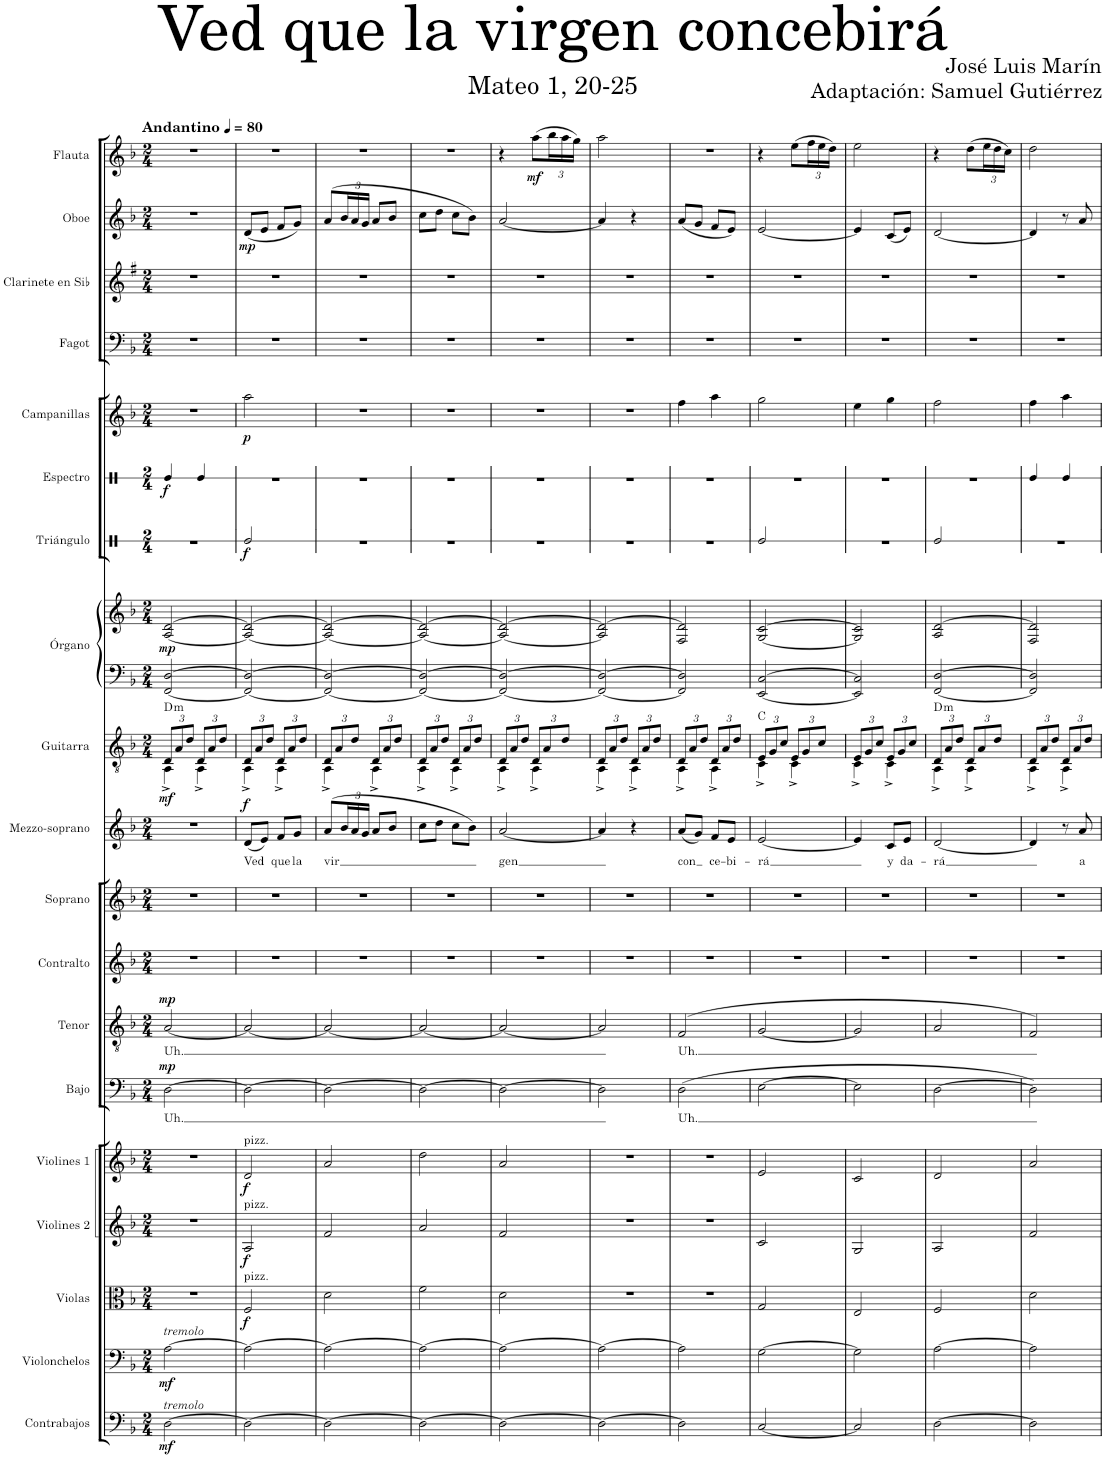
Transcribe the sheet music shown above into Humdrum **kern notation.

**kern	**dynam	**kern	**dynam	**kern	**dynam	**kern	**dynam	**kern	**dynam	**kern	**text	**dynam	**kern	**text	**dynam	**kern	**kern	**kern	**text	**dynam	**kern	**dynam	**harte	**kern	**kern	**dynam	**kern	**dynam	**kern	**dynam	**kern	**dynam	**kern	**kern	**kern	**dynam	**kern	**dynam
*part19	*part19	*part18	*part18	*part17	*part17	*part16	*part16	*part15	*part15	*part14	*part14	*part14	*part13	*part13	*part13	*part12	*part11	*part10	*part10	*part10	*part9	*part9	*part9	*part8	*part8	*part8	*part7	*part7	*part6	*part6	*part5	*part5	*part4	*part3	*part2	*part2	*part1	*part1
*staff20	*staff20	*staff19	*staff19	*staff18	*staff18	*staff17	*staff17	*staff16	*staff16	*staff15	*staff15	*staff15	*staff14	*staff14	*staff14	*staff13	*staff12	*staff11	*staff11	*staff11	*staff10	*staff10	*	*staff9	*staff8	*staff8/9	*staff7	*staff7	*staff6	*staff6	*staff5	*staff5	*staff4	*staff3	*staff2	*staff2	*staff1	*staff1
*I"Contrabajos	*	*I"Violonchelos	*	*I"Violas	*	*I"Violines 2	*	*I"Violines 1	*	*I"Bajo	*	*	*I"Tenor	*	*	*I"Contralto	*I"Soprano	*I"Mezzo-soprano	*	*	*I"Guitarra	*	*	*I"Órgano	*	*	*I"Triángulo	*	*I"Espectro	*	*I"Campanillas	*	*I"Fagot	*I"Clarinete en Sib	*I"Oboe	*	*I"Flauta	*
*I'Cbs.	*	*I'Vcs.	*	*I'Vlas.	*	*I'Vlns. 2	*	*I'Vlns. 1	*	*I'B.	*	*	*I'T.	*	*	*I'C.	*I'S.	*I'Mzs.	*	*	*I'Guit.	*	*	*	*	*	*	*	*	*	*I'Camp.	*	*I'Fg.	*I'Cl. en Sib	*I'Ob.	*	*I'Fl.	*
*	*	*	*	*	*	*	*	*	*	*	*	*	*	*	*	*	*	*	*	*	*	*	*	*	*	*	*stria1	*	*stria1	*	*	*	*	*	*	*	*	*
*clefF4	*	*clefF4	*	*clefC3	*	*clefG2	*	*clefG2	*	*clefF4	*	*	*clefGv2	*	*	*clefG2	*clefG2	*clefG2	*	*	*clefGv2	*	*	*clefF4	*clefG2	*	*clefX	*	*clefX	*	*clefG2	*	*clefF4	*clefG2	*clefG2	*	*clefG2	*
*Trd7c12	*	*	*	*	*	*	*	*	*	*	*	*	*	*	*	*	*	*	*	*	*	*	*	*	*	*	*	*	*	*	*Trd-7c-12	*	*	*Trd1c2	*	*	*	*
*k[b-]	*	*k[b-]	*	*k[b-]	*	*k[b-]	*	*k[b-]	*	*k[b-]	*	*	*k[b-]	*	*	*k[b-]	*k[b-]	*k[b-]	*	*	*k[b-]	*	*	*k[b-]	*k[b-]	*	*k[]	*	*k[]	*	*k[b-]	*	*k[b-]	*k[f#]	*k[b-]	*	*k[b-]	*
*M2/4	*	*M2/4	*	*M2/4	*	*M2/4	*	*M2/4	*	*M2/4	*	*	*M2/4	*	*	*M2/4	*M2/4	*M2/4	*	*	*M2/4	*	*	*M2/4	*M2/4	*	*M2/4	*	*M2/4	*	*M2/4	*	*M2/4	*M2/4	*M2/4	*	*M2/4	*
*MM80	*	*MM80	*	*MM80	*	*MM80	*	*MM80	*	*MM80	*	*	*MM80	*	*	*MM80	*MM80	*MM80	*	*	*MM80	*	*	*MM80	*MM80	*	*MM80	*	*MM80	*	*MM80	*	*MM80	*MM80	*MM80	*	*MM80	*
=1	=1	=1	=1	=1	=1	=1	=1	=1	=1	=1	=1	=1	=1	=1	=1	=1	=1	=1	=1	=1	=1	=1	=1	=1	=1	=1	=1	=1	=1	=1	=1	=1	=1	=1	=1	=1	=1	=1
!	!	!	!	!	!	!	!	!	!	!	!LO:LY:b	!	!	!LO:LY:b	!	!	!	!	!	!	!	!	!	!	!	!	!	!	!	!	!	!	!	!	!	!	!	!
*	*	*	*	*	*	*	*	*	*	*	*	*	*	*	*	*	*	*	*	*	*Xbrackettup	*	*	*	*	*	*	*	*	*	*	*	*	*	*	*	*	*
*	*	*	*	*	*	*	*	*	*	*	*	*	*	*	*	*	*	*	*	*	*^	*	*	*	*	*	*	*	*	*	*	*	*	*	*	*	*	*
!	!	!	!	!	!	!	!	!	!	!	!	!	!	!	!	!	!	!	!	!	!	!	!	!	!	!	!	!	!	!	!	!	!	!	!	!	!	!LO:TX:a:B:t=Andantino	!
!	!	!LO:TX:a:i:t=tremolo	!	!	!	!	!	!	!	!	!	!	!	!	!	!	!	!	!	!	!	!	!	!	!	!	!	!	!	!	!	!	!	!	!	!	!	!	!
!LO:TX:a:i:t=tremolo	!	!	!	!	!	!	!	!	!	!	!	!	!	!	!	!	!	!	!	!	!	!	!	!	!	!	!	!	!	!	!	!	!	!	!	!	!	!	!
!	!LO:DY:b	!	!LO:DY:b	!	!	!	!	!	!	!	!	!LO:DY:a	!	!	!LO:DY:a	!	!	!	!	!	!	!	!LO:DY:b	!LO:H:kt=m	!	!	!LO:DY:b	!	!	!	!LO:DY:b	!	!	!	!	!	!	!	!
[2D\	mf	[2A\	mf	2r	.	2r	.	2r	.	[2D\	Uh.	mp	[2A/	Uh.	mp	2r	2r	2r	.	.	12D/L	4AA^\	mf	D:min	[2FF/ [2D/	[2A/ [2d/	mp	2r	.	4Re/	f	2r	.	2r	2r	2r	.	2r	.
.	.	.	.	.	.	.	.	.	.	.	.	.	.	.	.	.	.	.	.	.	12A/	.	.	.	.	.	.	.	.	.	.	.	.	.	.	.	.	.	.
.	.	.	.	.	.	.	.	.	.	.	.	.	.	.	.	.	.	.	.	.	12d/J	.	.	.	.	.	.	.	.	.	.	.	.	.	.	.	.	.	.
.	.	.	.	.	.	.	.	.	.	.	.	.	.	.	.	.	.	.	.	.	12D/L	4AA^\	.	.	.	.	.	.	.	4Re/	.	.	.	.	.	.	.	.	.
.	.	.	.	.	.	.	.	.	.	.	.	.	.	.	.	.	.	.	.	.	12A/	.	.	.	.	.	.	.	.	.	.	.	.	.	.	.	.	.	.
.	.	.	.	.	.	.	.	.	.	.	.	.	.	.	.	.	.	.	.	.	12d/J	.	.	.	.	.	.	.	.	.	.	.	.	.	.	.	.	.	.
=2	=2	=2	=2	=2	=2	=2	=2	=2	=2	=2	=2	=2	=2	=2	=2	=2	=2	=2	=2	=2	=2	=2	=2	=2	=2	=2	=2	=2	=2	=2	=2	=2	=2	=2	=2	=2	=2	=2	=2
!	!	!	!	!	!	!	!	!LO:TX:a:t=pizz.	!	!	!	!	!	!	!	!	!	!	!	!	!	!	!	!	!	!	!	!	!	!	!	!	!	!	!	!	!	!	!
!	!	!	!	!	!	!LO:TX:a:t=pizz.	!	!	!	!	!	!	!	!	!	!	!	!	!	!	!	!	!	!	!	!	!	!	!	!	!	!	!	!	!	!	!	!	!
!	!	!	!	!LO:TX:a:t=pizz.	!	!	!	!	!	!	!	!	!	!	!	!	!	!	!	!	!	!	!	!	!	!	!	!	!	!	!	!	!	!	!	!	!	!	!
!	!	!	!	!	!LO:DY:b	!	!LO:DY:b	!	!LO:DY:b	!	!	!	!	!	!	!	!	!	!LO:LY:b	!LO:DY:a	!	!	!	!	!	!	!	!	!LO:DY:b	!	!	!	!LO:DY:b	!	!	!	!LO:DY:b	!	!
2D\_	.	2A\_	.	2F/	f	2A/	f	2d/	f	2D\_	.	.	2A/_	.	.	2r	2r	(8d/L	Ved	f	12D/L	4AA^\	.	.	2FF/_ 2D/_	2A/_ 2d/_	.	2Re/	f	2r	.	2aa\	p	2r	2r	(8d/L	mp	2r	.
.	.	.	.	.	.	.	.	.	.	.	.	.	.	.	.	.	.	.	.	.	12A/	.	.	.	.	.	.	.	.	.	.	.	.	.	.	.	.	.	.
.	.	.	.	.	.	.	.	.	.	.	.	.	.	.	.	.	.	8e/J)	.	.	.	.	.	.	.	.	.	.	.	.	.	.	.	.	.	8e/J	.	.	.
.	.	.	.	.	.	.	.	.	.	.	.	.	.	.	.	.	.	.	.	.	12d/J	.	.	.	.	.	.	.	.	.	.	.	.	.	.	.	.	.	.
!	!	!	!	!	!	!	!	!	!	!	!	!	!	!	!	!	!	!	!LO:LY:b	!	!	!	!	!	!	!	!	!	!	!	!	!	!	!	!	!	!	!	!
.	.	.	.	.	.	.	.	.	.	.	.	.	.	.	.	.	.	8f/L	que	.	12D/L	4AA^\	.	.	.	.	.	.	.	.	.	.	.	.	.	8f/L	.	.	.
.	.	.	.	.	.	.	.	.	.	.	.	.	.	.	.	.	.	.	.	.	12A/	.	.	.	.	.	.	.	.	.	.	.	.	.	.	.	.	.	.
!	!	!	!	!	!	!	!	!	!	!	!	!	!	!	!	!	!	!	!LO:LY:b	!	!	!	!	!	!	!	!	!	!	!	!	!	!	!	!	!	!	!	!
.	.	.	.	.	.	.	.	.	.	.	.	.	.	.	.	.	.	8g/J	la	.	.	.	.	.	.	.	.	.	.	.	.	.	.	.	.	8g/J)	.	.	.
.	.	.	.	.	.	.	.	.	.	.	.	.	.	.	.	.	.	.	.	.	12d/J	.	.	.	.	.	.	.	.	.	.	.	.	.	.	.	.	.	.
=3	=3	=3	=3	=3	=3	=3	=3	=3	=3	=3	=3	=3	=3	=3	=3	=3	=3	=3	=3	=3	=3	=3	=3	=3	=3	=3	=3	=3	=3	=3	=3	=3	=3	=3	=3	=3	=3	=3	=3
!	!	!	!	!	!	!	!	!	!	!	!	!	!	!	!	!	!	!	!LO:LY:b	!	!	!	!	!	!	!	!	!	!	!	!	!	!	!	!	!	!	!	!
2D\_	.	2A\_	.	2d\	.	2f/	.	2a/	.	2D\_	.	.	2A/_	.	.	2r	2r	(8a/L	vir	.	12D/L	4AA^\	.	.	2FF/_ 2D/_	2A/_ 2d/_	.	2r	.	2r	.	2r	.	2r	2r	(8a/L	.	2r	.
.	.	.	.	.	.	.	.	.	.	.	.	.	.	.	.	.	.	.	.	.	12A/	.	.	.	.	.	.	.	.	.	.	.	.	.	.	.	.	.	.
*	*	*	*	*	*	*	*	*	*	*	*	*	*	*	*	*	*	*Xbrackettup	*	*	*	*	*	*	*	*	*	*	*	*	*	*	*	*	*	*Xbrackettup	*	*	*
.	.	.	.	.	.	.	.	.	.	.	.	.	.	.	.	.	.	24b-/L	.	.	.	.	.	.	.	.	.	.	.	.	.	.	.	.	.	24b-/L	.	.	.
.	.	.	.	.	.	.	.	.	.	.	.	.	.	.	.	.	.	24a/	.	.	12d/J	.	.	.	.	.	.	.	.	.	.	.	.	.	.	24a/	.	.	.
.	.	.	.	.	.	.	.	.	.	.	.	.	.	.	.	.	.	24g/JJ	.	.	.	.	.	.	.	.	.	.	.	.	.	.	.	.	.	24g/JJ	.	.	.
.	.	.	.	.	.	.	.	.	.	.	.	.	.	.	.	.	.	8a/L	.	.	12D/L	4AA^\	.	.	.	.	.	.	.	.	.	.	.	.	.	8a/L	.	.	.
.	.	.	.	.	.	.	.	.	.	.	.	.	.	.	.	.	.	.	.	.	12A/	.	.	.	.	.	.	.	.	.	.	.	.	.	.	.	.	.	.
.	.	.	.	.	.	.	.	.	.	.	.	.	.	.	.	.	.	8b-/J	.	.	.	.	.	.	.	.	.	.	.	.	.	.	.	.	.	8b-/J	.	.	.
.	.	.	.	.	.	.	.	.	.	.	.	.	.	.	.	.	.	.	.	.	12d/J	.	.	.	.	.	.	.	.	.	.	.	.	.	.	.	.	.	.
=4	=4	=4	=4	=4	=4	=4	=4	=4	=4	=4	=4	=4	=4	=4	=4	=4	=4	=4	=4	=4	=4	=4	=4	=4	=4	=4	=4	=4	=4	=4	=4	=4	=4	=4	=4	=4	=4	=4	=4
2D\_	.	2A\_	.	2f\	.	2a/	.	2dd\	.	2D\_	.	.	2A/_	.	.	2r	2r	8cc\L	.	.	12D/L	4AA^\	.	.	2FF/_ 2D/_	2A/_ 2d/_	.	2r	.	2r	.	2r	.	2r	2r	8cc\L	.	2r	.
.	.	.	.	.	.	.	.	.	.	.	.	.	.	.	.	.	.	.	.	.	12A/	.	.	.	.	.	.	.	.	.	.	.	.	.	.	.	.	.	.
.	.	.	.	.	.	.	.	.	.	.	.	.	.	.	.	.	.	8dd\J	.	.	.	.	.	.	.	.	.	.	.	.	.	.	.	.	.	8dd\J	.	.	.
.	.	.	.	.	.	.	.	.	.	.	.	.	.	.	.	.	.	.	.	.	12d/J	.	.	.	.	.	.	.	.	.	.	.	.	.	.	.	.	.	.
.	.	.	.	.	.	.	.	.	.	.	.	.	.	.	.	.	.	8cc\L	.	.	12D/L	4AA^\	.	.	.	.	.	.	.	.	.	.	.	.	.	8cc\L	.	.	.
.	.	.	.	.	.	.	.	.	.	.	.	.	.	.	.	.	.	.	.	.	12A/	.	.	.	.	.	.	.	.	.	.	.	.	.	.	.	.	.	.
.	.	.	.	.	.	.	.	.	.	.	.	.	.	.	.	.	.	8b-\J)	.	.	.	.	.	.	.	.	.	.	.	.	.	.	.	.	.	8b-\J)	.	.	.
.	.	.	.	.	.	.	.	.	.	.	.	.	.	.	.	.	.	.	.	.	12d/J	.	.	.	.	.	.	.	.	.	.	.	.	.	.	.	.	.	.
=5	=5	=5	=5	=5	=5	=5	=5	=5	=5	=5	=5	=5	=5	=5	=5	=5	=5	=5	=5	=5	=5	=5	=5	=5	=5	=5	=5	=5	=5	=5	=5	=5	=5	=5	=5	=5	=5	=5	=5
!	!	!	!	!	!	!	!	!	!	!	!	!	!	!	!	!	!	!	!LO:LY:b	!	!	!	!	!	!	!	!	!	!	!	!	!	!	!	!	!	!	!	!
2D\_	.	2A\_	.	2d\	.	2f/	.	2a/	.	2D\_	.	.	2A/_	.	.	2r	2r	[2a/	gen	.	12D/L	4AA^\	.	.	2FF/_ 2D/_	2A/_ 2d/_	.	2r	.	2r	.	2r	.	2r	2r	[2a/	.	4r	.
.	.	.	.	.	.	.	.	.	.	.	.	.	.	.	.	.	.	.	.	.	12A/	.	.	.	.	.	.	.	.	.	.	.	.	.	.	.	.	.	.
.	.	.	.	.	.	.	.	.	.	.	.	.	.	.	.	.	.	.	.	.	12d/J	.	.	.	.	.	.	.	.	.	.	.	.	.	.	.	.	.	.
!	!	!	!	!	!	!	!	!	!	!	!	!	!	!	!	!	!	!	!	!	!	!	!	!	!	!	!	!	!	!	!	!	!	!	!	!	!	!	!LO:DY:b
.	.	.	.	.	.	.	.	.	.	.	.	.	.	.	.	.	.	.	.	.	12D/L	4AA^\	.	.	.	.	.	.	.	.	.	.	.	.	.	.	.	(8aa\L	mf
.	.	.	.	.	.	.	.	.	.	.	.	.	.	.	.	.	.	.	.	.	12A/	.	.	.	.	.	.	.	.	.	.	.	.	.	.	.	.	.	.
*	*	*	*	*	*	*	*	*	*	*	*	*	*	*	*	*	*	*	*	*	*	*	*	*	*	*	*	*	*	*	*	*	*	*	*	*	*	*Xbrackettup	*
.	.	.	.	.	.	.	.	.	.	.	.	.	.	.	.	.	.	.	.	.	.	.	.	.	.	.	.	.	.	.	.	.	.	.	.	.	.	24bb-\L	.
.	.	.	.	.	.	.	.	.	.	.	.	.	.	.	.	.	.	.	.	.	12d/J	.	.	.	.	.	.	.	.	.	.	.	.	.	.	.	.	24aa\	.
.	.	.	.	.	.	.	.	.	.	.	.	.	.	.	.	.	.	.	.	.	.	.	.	.	.	.	.	.	.	.	.	.	.	.	.	.	.	24gg\JJ)	.
=6	=6	=6	=6	=6	=6	=6	=6	=6	=6	=6	=6	=6	=6	=6	=6	=6	=6	=6	=6	=6	=6	=6	=6	=6	=6	=6	=6	=6	=6	=6	=6	=6	=6	=6	=6	=6	=6	=6	=6
2D\_	.	2A\_	.	2r	.	2r	.	2r	.	2D\]	.	.	2A/]	.	.	2r	2r	4a/]	.	.	12D/L	4AA^\	.	.	2FF/_ 2D/_	2A/] 2d/_	.	2r	.	2r	.	2r	.	2r	2r	4a/]	.	2aa\	.
.	.	.	.	.	.	.	.	.	.	.	.	.	.	.	.	.	.	.	.	.	12A/	.	.	.	.	.	.	.	.	.	.	.	.	.	.	.	.	.	.
.	.	.	.	.	.	.	.	.	.	.	.	.	.	.	.	.	.	.	.	.	12d/J	.	.	.	.	.	.	.	.	.	.	.	.	.	.	.	.	.	.
.	.	.	.	.	.	.	.	.	.	.	.	.	.	.	.	.	.	4r	.	.	12D/L	4AA^\	.	.	.	.	.	.	.	.	.	.	.	.	.	4r	.	.	.
.	.	.	.	.	.	.	.	.	.	.	.	.	.	.	.	.	.	.	.	.	12A/	.	.	.	.	.	.	.	.	.	.	.	.	.	.	.	.	.	.
.	.	.	.	.	.	.	.	.	.	.	.	.	.	.	.	.	.	.	.	.	12d/J	.	.	.	.	.	.	.	.	.	.	.	.	.	.	.	.	.	.
=7	=7	=7	=7	=7	=7	=7	=7	=7	=7	=7	=7	=7	=7	=7	=7	=7	=7	=7	=7	=7	=7	=7	=7	=7	=7	=7	=7	=7	=7	=7	=7	=7	=7	=7	=7	=7	=7	=7	=7
!	!	!	!	!	!	!	!	!	!	!	!LO:LY:b	!	!	!LO:LY:b	!	!	!	!	!LO:LY:b	!	!	!	!	!	!	!	!	!	!	!	!	!	!	!	!	!	!	!	!
2D\]	.	2A\]	.	2r	.	2r	.	2r	.	(2D\	Uh.	.	(>2F/	Uh.	.	2r	2r	(8a/L	con	.	12D/L	4AA^\	.	.	2FF/] 2D/]	2F/ 2d/]	.	2r	.	2r	.	4ff\	.	2r	2r	(8a/L	.	2r	.
.	.	.	.	.	.	.	.	.	.	.	.	.	.	.	.	.	.	.	.	.	12A/	.	.	.	.	.	.	.	.	.	.	.	.	.	.	.	.	.	.
.	.	.	.	.	.	.	.	.	.	.	.	.	.	.	.	.	.	8g/J)	.	.	.	.	.	.	.	.	.	.	.	.	.	.	.	.	.	8g/J	.	.	.
.	.	.	.	.	.	.	.	.	.	.	.	.	.	.	.	.	.	.	.	.	12d/J	.	.	.	.	.	.	.	.	.	.	.	.	.	.	.	.	.	.
!	!	!	!	!	!	!	!	!	!	!	!	!	!	!	!	!	!	!	!LO:LY:b	!	!	!	!	!	!	!	!	!	!	!	!	!	!	!	!	!	!	!	!
.	.	.	.	.	.	.	.	.	.	.	.	.	.	.	.	.	.	8f/L	ce-	.	12D/L	4AA^\	.	.	.	.	.	.	.	.	.	4aa\	.	.	.	8f/L	.	.	.
.	.	.	.	.	.	.	.	.	.	.	.	.	.	.	.	.	.	.	.	.	12A/	.	.	.	.	.	.	.	.	.	.	.	.	.	.	.	.	.	.
!	!	!	!	!	!	!	!	!	!	!	!	!	!	!	!	!	!	!	!LO:LY:b	!	!	!	!	!	!	!	!	!	!	!	!	!	!	!	!	!	!	!	!
.	.	.	.	.	.	.	.	.	.	.	.	.	.	.	.	.	.	8e/J	-bi-	.	.	.	.	.	.	.	.	.	.	.	.	.	.	.	.	8e/J)	.	.	.
.	.	.	.	.	.	.	.	.	.	.	.	.	.	.	.	.	.	.	.	.	12d/J	.	.	.	.	.	.	.	.	.	.	.	.	.	.	.	.	.	.
=8	=8	=8	=8	=8	=8	=8	=8	=8	=8	=8	=8	=8	=8	=8	=8	=8	=8	=8	=8	=8	=8	=8	=8	=8	=8	=8	=8	=8	=8	=8	=8	=8	=8	=8	=8	=8	=8	=8	=8
!	!	!	!	!	!	!	!	!	!	!	!	!	!	!	!	!	!	!	!LO:LY:b	!	!	!	!	!	!	!	!	!	!	!	!	!	!	!	!	!	!	!	!
[2C/	.	[2G\	.	2G/	.	2c/	.	2e/	.	[2E\	.	.	[2G/	.	.	2r	2r	[2e/	-rá	.	12E/L	4C^\	.	C:maj	[2EE/ [2C/	[2G/ [2c/	.	2Re/	.	2r	.	2gg\	.	2r	2r	[2e/	.	4r	.
.	.	.	.	.	.	.	.	.	.	.	.	.	.	.	.	.	.	.	.	.	12G/	.	.	.	.	.	.	.	.	.	.	.	.	.	.	.	.	.	.
.	.	.	.	.	.	.	.	.	.	.	.	.	.	.	.	.	.	.	.	.	12c/J	.	.	.	.	.	.	.	.	.	.	.	.	.	.	.	.	.	.
.	.	.	.	.	.	.	.	.	.	.	.	.	.	.	.	.	.	.	.	.	12E/L	4C^\	.	.	.	.	.	.	.	.	.	.	.	.	.	.	.	(8ee\L	.
.	.	.	.	.	.	.	.	.	.	.	.	.	.	.	.	.	.	.	.	.	12G/	.	.	.	.	.	.	.	.	.	.	.	.	.	.	.	.	.	.
.	.	.	.	.	.	.	.	.	.	.	.	.	.	.	.	.	.	.	.	.	.	.	.	.	.	.	.	.	.	.	.	.	.	.	.	.	.	24ff\L	.
.	.	.	.	.	.	.	.	.	.	.	.	.	.	.	.	.	.	.	.	.	12c/J	.	.	.	.	.	.	.	.	.	.	.	.	.	.	.	.	24ee\	.
.	.	.	.	.	.	.	.	.	.	.	.	.	.	.	.	.	.	.	.	.	.	.	.	.	.	.	.	.	.	.	.	.	.	.	.	.	.	24dd\JJ)	.
=9	=9	=9	=9	=9	=9	=9	=9	=9	=9	=9	=9	=9	=9	=9	=9	=9	=9	=9	=9	=9	=9	=9	=9	=9	=9	=9	=9	=9	=9	=9	=9	=9	=9	=9	=9	=9	=9	=9	=9
2C/]	.	2G\]	.	2E/	.	2G/	.	2c/	.	2E\]	.	.	2G/]	.	.	2r	2r	4e/]	.	.	12E/L	4C^\	.	.	2EE/] 2C/]	2G/] 2c/]	.	2r	.	2r	.	4ee\	.	2r	2r	4e/]	.	2ee\	.
.	.	.	.	.	.	.	.	.	.	.	.	.	.	.	.	.	.	.	.	.	12G/	.	.	.	.	.	.	.	.	.	.	.	.	.	.	.	.	.	.
.	.	.	.	.	.	.	.	.	.	.	.	.	.	.	.	.	.	.	.	.	12c/J	.	.	.	.	.	.	.	.	.	.	.	.	.	.	.	.	.	.
!	!	!	!	!	!	!	!	!	!	!	!	!	!	!	!	!	!	!	!LO:LY:b	!	!	!	!	!	!	!	!	!	!	!	!	!	!	!	!	!	!	!	!
.	.	.	.	.	.	.	.	.	.	.	.	.	.	.	.	.	.	8c/L	y	.	12E/L	4C^\	.	.	.	.	.	.	.	.	.	4gg\	.	.	.	(8c/L	.	.	.
.	.	.	.	.	.	.	.	.	.	.	.	.	.	.	.	.	.	.	.	.	12G/	.	.	.	.	.	.	.	.	.	.	.	.	.	.	.	.	.	.
!	!	!	!	!	!	!	!	!	!	!	!	!	!	!	!	!	!	!	!LO:LY:b	!	!	!	!	!	!	!	!	!	!	!	!	!	!	!	!	!	!	!	!
.	.	.	.	.	.	.	.	.	.	.	.	.	.	.	.	.	.	8e/J	da-	.	.	.	.	.	.	.	.	.	.	.	.	.	.	.	.	8e/J)	.	.	.
.	.	.	.	.	.	.	.	.	.	.	.	.	.	.	.	.	.	.	.	.	12c/J	.	.	.	.	.	.	.	.	.	.	.	.	.	.	.	.	.	.
=10	=10	=10	=10	=10	=10	=10	=10	=10	=10	=10	=10	=10	=10	=10	=10	=10	=10	=10	=10	=10	=10	=10	=10	=10	=10	=10	=10	=10	=10	=10	=10	=10	=10	=10	=10	=10	=10	=10	=10
!	!	!	!	!	!	!	!	!	!	!	!	!	!	!	!	!	!	!	!LO:LY:b	!	!	!	!	!LO:H:kt=m	!	!	!	!	!	!	!	!	!	!	!	!	!	!	!
[2D\	.	[2A\	.	2F/	.	2A/	.	2d/	.	[2D\	.	.	2A/	.	.	2r	2r	[2d/	-rá	.	12D/L	4AA^\	.	D:min	[2FF/ [2D/	2A/ [2d/	.	2Re/	.	2r	.	2ff\	.	2r	2r	[2d/	.	4r	.
.	.	.	.	.	.	.	.	.	.	.	.	.	.	.	.	.	.	.	.	.	12A/	.	.	.	.	.	.	.	.	.	.	.	.	.	.	.	.	.	.
.	.	.	.	.	.	.	.	.	.	.	.	.	.	.	.	.	.	.	.	.	12d/J	.	.	.	.	.	.	.	.	.	.	.	.	.	.	.	.	.	.
.	.	.	.	.	.	.	.	.	.	.	.	.	.	.	.	.	.	.	.	.	12D/L	4AA^\	.	.	.	.	.	.	.	.	.	.	.	.	.	.	.	(8dd\L	.
.	.	.	.	.	.	.	.	.	.	.	.	.	.	.	.	.	.	.	.	.	12A/	.	.	.	.	.	.	.	.	.	.	.	.	.	.	.	.	.	.
.	.	.	.	.	.	.	.	.	.	.	.	.	.	.	.	.	.	.	.	.	.	.	.	.	.	.	.	.	.	.	.	.	.	.	.	.	.	24ee\L	.
.	.	.	.	.	.	.	.	.	.	.	.	.	.	.	.	.	.	.	.	.	12d/J	.	.	.	.	.	.	.	.	.	.	.	.	.	.	.	.	24dd\	.
.	.	.	.	.	.	.	.	.	.	.	.	.	.	.	.	.	.	.	.	.	.	.	.	.	.	.	.	.	.	.	.	.	.	.	.	.	.	24cc\JJ)	.
=11	=11	=11	=11	=11	=11	=11	=11	=11	=11	=11	=11	=11	=11	=11	=11	=11	=11	=11	=11	=11	=11	=11	=11	=11	=11	=11	=11	=11	=11	=11	=11	=11	=11	=11	=11	=11	=11	=11	=11
2D\]	.	2A\]	.	2d\	.	2f/	.	2a/	.	2D\])	.	.	2F/)	.	.	2r	2r	4d/]	.	.	12D/L	4AA^\	.	.	2FF/] 2D/]	2F/ 2d/]	.	2r	.	4Re/	.	4ff\	.	2r	2r	4d/]	.	2dd\	.
.	.	.	.	.	.	.	.	.	.	.	.	.	.	.	.	.	.	.	.	.	12A/	.	.	.	.	.	.	.	.	.	.	.	.	.	.	.	.	.	.
.	.	.	.	.	.	.	.	.	.	.	.	.	.	.	.	.	.	.	.	.	12d/J	.	.	.	.	.	.	.	.	.	.	.	.	.	.	.	.	.	.
.	.	.	.	.	.	.	.	.	.	.	.	.	.	.	.	.	.	8r	.	.	12D/L	4AA^\	.	.	.	.	.	.	.	4Re/	.	4aa\	.	.	.	8r	.	.	.
.	.	.	.	.	.	.	.	.	.	.	.	.	.	.	.	.	.	.	.	.	12A/	.	.	.	.	.	.	.	.	.	.	.	.	.	.	.	.	.	.
!	!	!	!	!	!	!	!	!	!	!	!	!	!	!	!	!	!	!	!LO:LY:b	!	!	!	!	!	!	!	!	!	!	!	!	!	!	!	!	!	!	!	!
.	.	.	.	.	.	.	.	.	.	.	.	.	.	.	.	.	.	8a/	a	.	.	.	.	.	.	.	.	.	.	.	.	.	.	.	.	8a/	.	.	.
.	.	.	.	.	.	.	.	.	.	.	.	.	.	.	.	.	.	.	.	.	12d/J	.	.	.	.	.	.	.	.	.	.	.	.	.	.	.	.	.	.
*	*	*	*	*	*	*	*	*	*	*	*	*	*	*	*	*	*	*	*	*	*v	*v	*	*	*	*	*	*	*	*	*	*	*	*	*	*	*	*	*
=	=	=	=	=	=	=	=	=	=	=	=	=	=	=	=	=	=	=	=	=	=	=	=	=	=	=	=	=	=	=	=	=	=	=	=	=	=	=
*-	*-	*-	*-	*-	*-	*-	*-	*-	*-	*-	*-	*-	*-	*-	*-	*-	*-	*-	*-	*-	*-	*-	*-	*-	*-	*-	*-	*-	*-	*-	*-	*-	*-	*-	*-	*-	*-	*-
